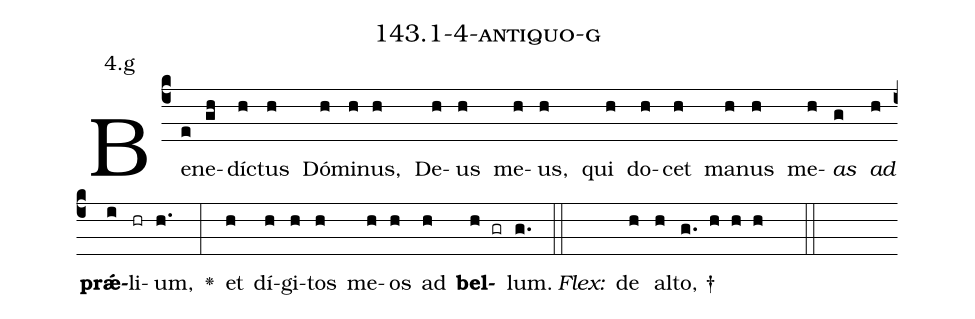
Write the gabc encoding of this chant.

name: 143.1-4-antiquo-g;
annotation: 4.g;
%%
(c4)Be(e)ne(gh)díc(h)tus(h) Dó(h)mi(h)nus,(h) De(h)us(h) me(h)us,(h) qui(h) do(h)cet(h) ma(h)nus(h) me(h)<i>as</i>(g) <i>ad</i>(h) <b>prǽ</b>(i)li(hr)um,(h.) <v>\greheightstar</v>(:) et(h) dí(h)gi(h)tos(h) me(h)os(h) ad(h) <b>bel</b>(h gr)lum.(g.) (::)
<i>Flex:</i>()  de(h) al(h)to, †(g. h h h  ::)

%E(h) u(h) o(h) u(h) a(h) e.(g.) (::)
